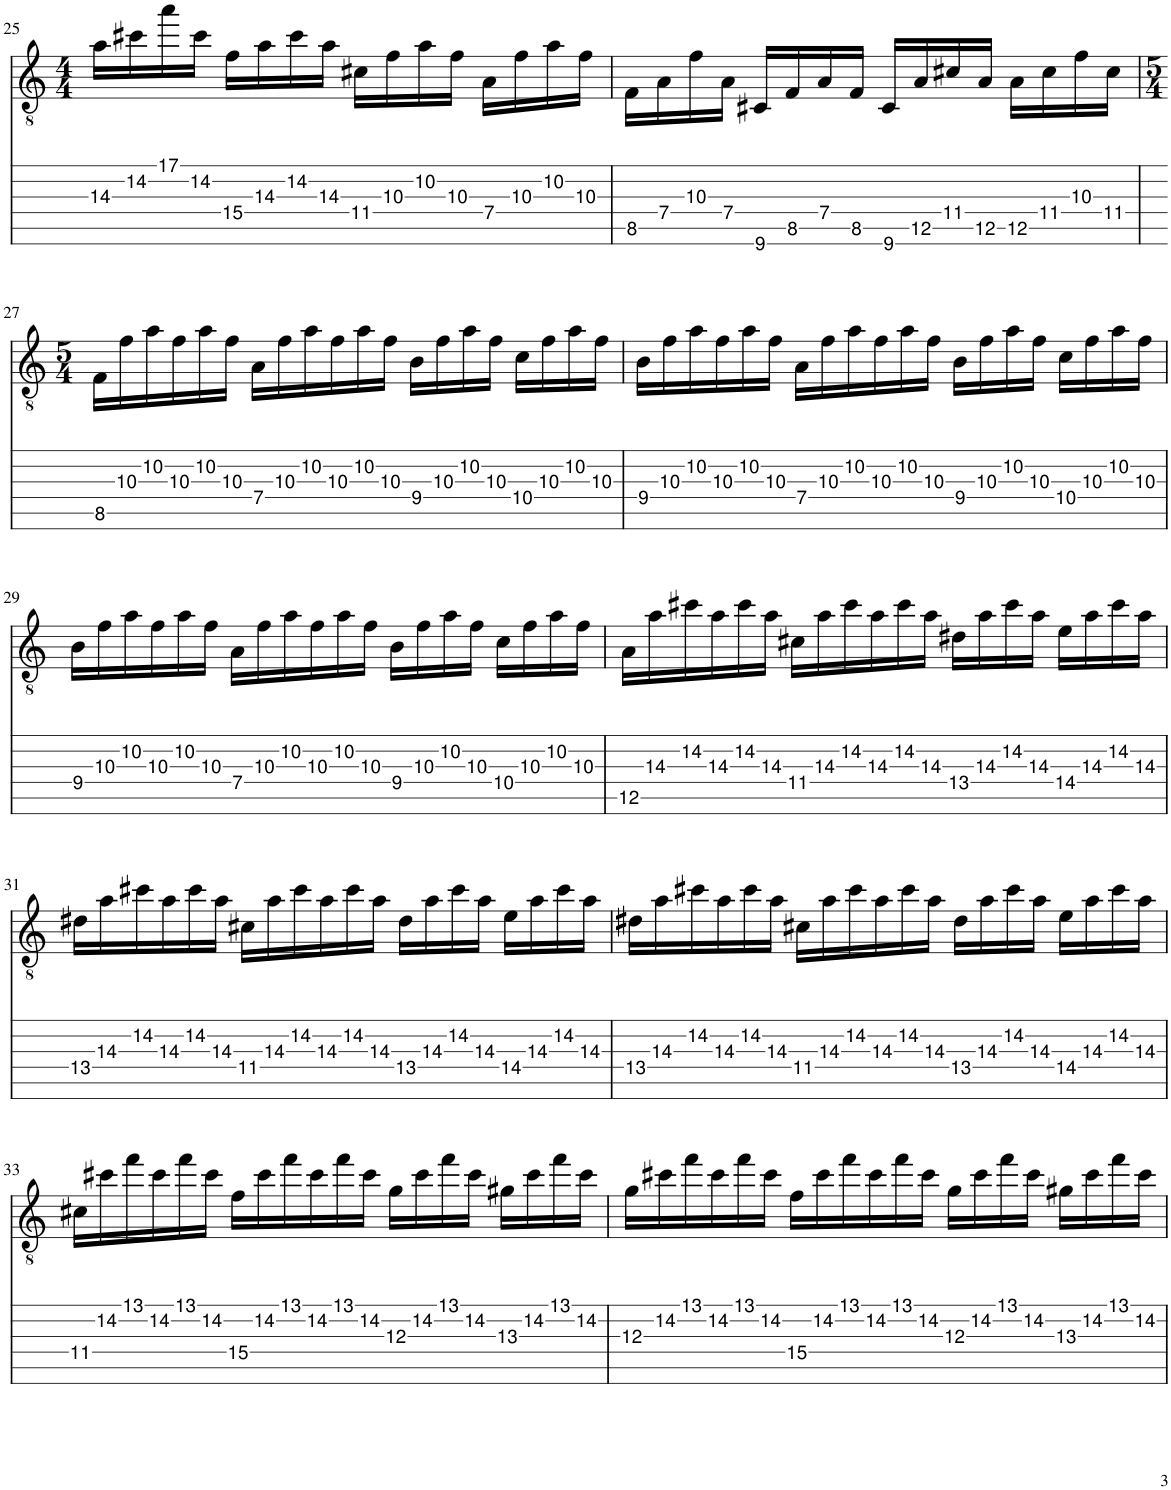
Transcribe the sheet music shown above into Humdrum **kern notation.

**kern	**kern
*part1	*part1
*staff2	*staff1
*I"Electric Guitar	*
*I'El. Guit.	*
!!LO:PB:g=z
*	*clefGv2
*k[]	*k[]
*M4/4	*M4/4
=25	=25
16aLL	16a\LL
16cc#J	16cc#X\
16aaL	16aa\
16cc#JJ	16cc#\JJ
16fLL	16f\LL
16aJ	16a\
16cc#L	16cc#\
16aJJ	16a\JJ
16c#LL	16c#X\LL
16fJ	16f\
16aL	16a\
16fJJ	16f\JJ
16ALL	16A\LL
16fJ	16f\
16aL	16a\
16fJJ	16f\JJ
=26	=26
16FLL	16F\LL
16AJ	16A\
16fL	16f\
16AJJ	16A\JJ
16C#LL	16C#X/LL
16FJ	16F/
16AL	16A/
16FJJ	16F/JJ
16C#LL	16C#/LL
16AJ	16A/
16c#L	16c#X/
16AJJ	16A/JJ
16ALL	16A\LL
16c#J	16c#\
16fL	16f\
16c#JJ	16c#\JJ
!!LO:LB:g=z
=27	=27
*M5/4	*M5/4
16FLL	16F\LL
16f	16f\
16a	16a\
16fJ	16f\
16aL	16a\
16f	16f\JJ
16A	16A\LL
16fJJ	16f\
16aLL	16a\
16f	16f\
16a	16a\
16fJ	16f\JJ
16BL	16B\LL
16f	16f\
16a	16a\
16fJ	16f\JJ
16cL	16c\LL
16f	16f\
16a	16a\
16fJJ	16f\JJ
=28	=28
16BLL	16B\LL
16f	16f\
16a	16a\
16fJ	16f\
16aL	16a\
16f	16f\JJ
16A	16A\LL
16fJJ	16f\
16aLL	16a\
16f	16f\
16a	16a\
16fJ	16f\JJ
16BL	16B\LL
16f	16f\
16a	16a\
16fJ	16f\JJ
16cL	16c\LL
16f	16f\
16a	16a\
16fJJ	16f\JJ
!!LO:LB:g=z
=29	=29
16BLL	16B\LL
16f	16f\
16a	16a\
16fJ	16f\
16aL	16a\
16f	16f\JJ
16A	16A\LL
16fJJ	16f\
16aLL	16a\
16f	16f\
16a	16a\
16fJ	16f\JJ
16BL	16B\LL
16f	16f\
16a	16a\
16fJ	16f\JJ
16cL	16c\LL
16f	16f\
16a	16a\
16fJJ	16f\JJ
=30	=30
16ALL	16A\LL
16a	16a\
16cc#	16cc#X\
16aJ	16a\
16cc#L	16cc#\
16a	16a\JJ
16c#	16c#X\LL
16aJJ	16a\
16cc#LL	16cc#\
16a	16a\
16cc#	16cc#\
16aJ	16a\JJ
16d#L	16d#X\LL
16a	16a\
16cc#	16cc#\
16aJ	16a\JJ
16eL	16e\LL
16a	16a\
16cc#	16cc#\
16aJJ	16a\JJ
!!LO:LB:g=z
=31	=31
16d#LL	16d#X\LL
16a	16a\
16cc#	16cc#X\
16aJ	16a\
16cc#L	16cc#\
16a	16a\JJ
16c#	16c#X\LL
16aJJ	16a\
16cc#LL	16cc#\
16a	16a\
16cc#	16cc#\
16aJ	16a\JJ
16d#L	16d#\LL
16a	16a\
16cc#	16cc#\
16aJ	16a\JJ
16eL	16e\LL
16a	16a\
16cc#	16cc#\
16aJJ	16a\JJ
=32	=32
16d#LL	16d#X\LL
16a	16a\
16cc#	16cc#X\
16aJ	16a\
16cc#L	16cc#\
16a	16a\JJ
16c#	16c#X\LL
16aJJ	16a\
16cc#LL	16cc#\
16a	16a\
16cc#	16cc#\
16aJ	16a\JJ
16d#L	16d#\LL
16a	16a\
16cc#	16cc#\
16aJ	16a\JJ
16eL	16e\LL
16a	16a\
16cc#	16cc#\
16aJJ	16a\JJ
!!LO:LB:g=z
=33	=33
16c#LL	16c#X\LL
16cc#	16cc#X\
16ff	16ff\
16cc#J	16cc#\
16ffL	16ff\
16cc#	16cc#\JJ
16f	16f\LL
16cc#JJ	16cc#\
16ffLL	16ff\
16cc#	16cc#\
16ff	16ff\
16cc#J	16cc#\JJ
16gL	16g\LL
16cc#	16cc#\
16ff	16ff\
16cc#J	16cc#\JJ
16g#L	16g#X\LL
16cc#	16cc#\
16ff	16ff\
16cc#JJ	16cc#\JJ
=34	=34
16gLL	16g\LL
16cc#	16cc#X\
16ff	16ff\
16cc#J	16cc#\
16ffL	16ff\
16cc#	16cc#\JJ
16f	16f\LL
16cc#JJ	16cc#\
16ffLL	16ff\
16cc#	16cc#\
16ff	16ff\
16cc#J	16cc#\JJ
16gL	16g\LL
16cc#	16cc#\
16ff	16ff\
16cc#J	16cc#\JJ
16g#L	16g#X\LL
16cc#	16cc#\
16ff	16ff\
16cc#JJ	16cc#\JJ
=	=
*-	*-
